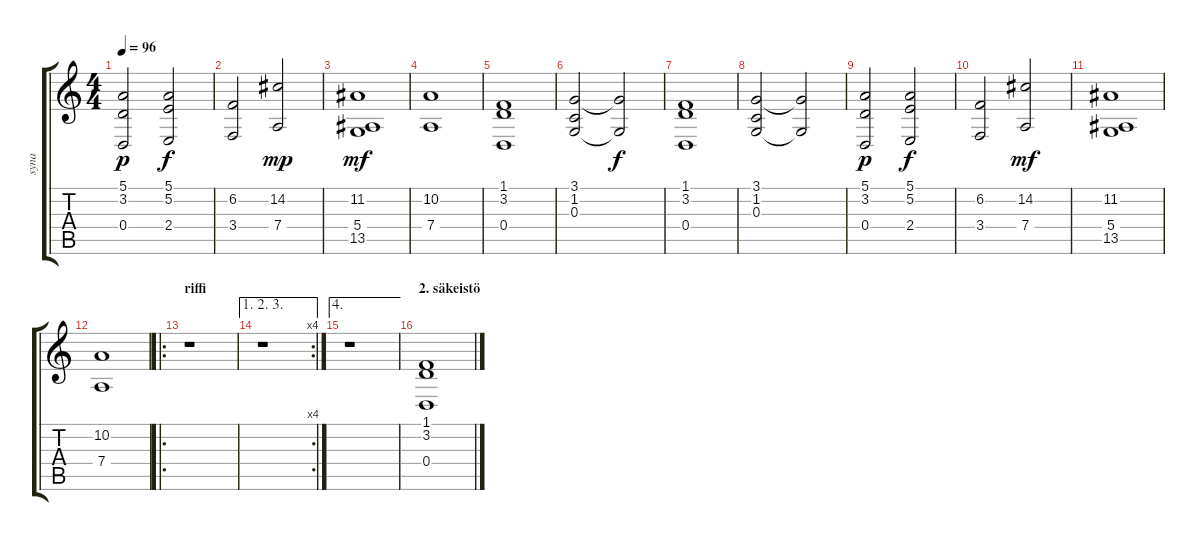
\track ("syna" "syna") {instrument pad4choir}
\staff {score tabs}
\tuning (E4 B3 G3 D3 A2 D2) {hide}
\ts (4 4)
\tempo 96
\clef g2
\ks c
(5.1 3.2 0.4).2{dy p} (5.1 5.2 2.4).2{dy f} |
(6.2 3.4).2 (14.2 7.4).2{dy mp} |
(11.2 5.4 13.5).1{dy mf} |
(10.2 7.4).1 |
(1.1 3.2 0.4).1 |
(3.1 1.2 0.3).2 (3.1{t} 0.3{t}).2{dy f} |
(1.1 3.2 0.4).1 |
(3.1 1.2 0.3).2 (3.1{t} 0.3{t}).2 |
(5.1 3.2 0.4).2{dy p} (5.1 5.2 2.4).2{dy f} |
(6.2 3.4).2 (14.2 7.4).2{dy mf} |
(11.2 5.4 13.5).1 |
(10.2 7.4).1 |
\ro
\section ("" "riffi")
r.1 |
\ae (1 2 3)
\rc 4
r.1 |
\ae 4
r.1 |
\section ("" "2. säkeistö")
(1.1 3.2 0.4).1
